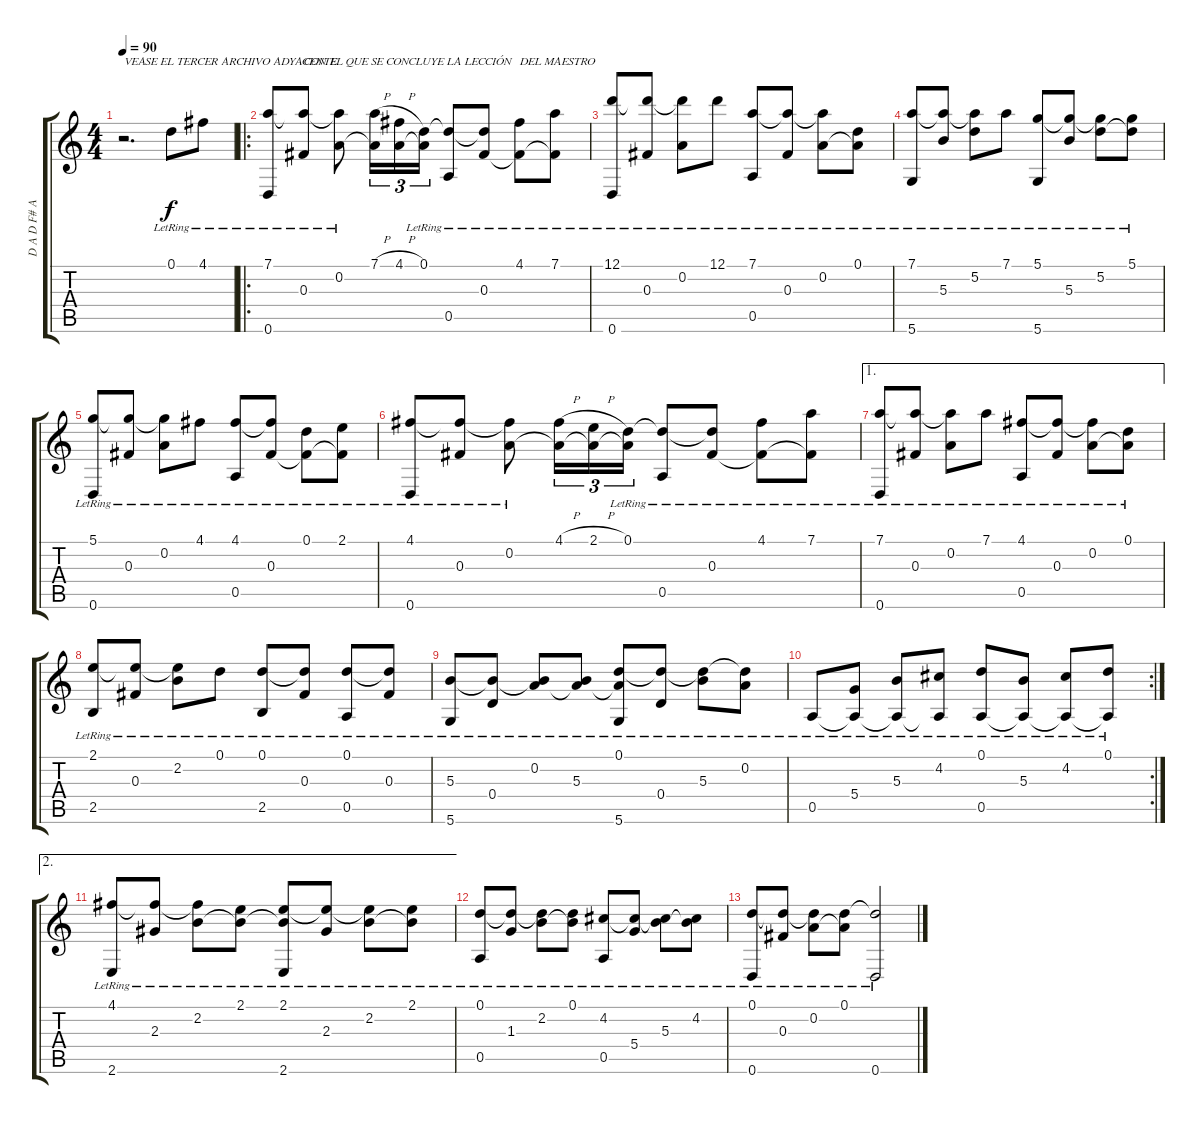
\track ("D A D F# A D" "D A D F# A") {instrument acousticguitarnylon}
\staff {score tabs}
\tuning (D4 A3 Gb3 D3 A2 D2) {hide}
\ts (4 4)
\tempo 90
\clef g2
\ks c
r.2{d txt "VEASE EL TERCER ARCHIVO ADYACENTE" dy f instrument acousticguitarnylon} 0.1{lr}.8 4.1{lr}.8 |
\ro
(7.1{lr} 0.6{lr}).8 (7.1{t} 0.3{lr}).8{txt "CON EL QUE SE CONCLUYE LA LECCIÓN"} (7.1{t} 0.2{lr}).8 (7.1{h} 0.2{t}).16{tu (3 2)} (4.1{h} 0.2{t}).16{tu (3 2)} (0.1{lr} 0.2{t}).16{tu (3 2)} (0.1{t} 0.5{lr}).8 (0.1{t} 0.3{lr}).8 (4.1{lr} 0.3{t}).8{txt "DEL MAESTRO"} (7.1{lr} 0.3{t}).8 |
(12.1{lr} 0.6{lr}).8 (12.1{t} 0.3{lr}).8 (12.1{t} 0.2{lr}).8 12.1{lr}.8 (7.1{lr} 0.5{lr}).8 (7.1{t} 0.3{lr}).8 (7.1{t} 0.2{lr}).8 (0.1{lr} 0.2{t}).8 |
(7.1{lr} 5.6{lr}).8 (7.1{t} 5.3{lr}).8 (7.1{t} 5.2{lr}).8 7.1{lr}.8 (5.1{lr} 5.6{lr}).8 (5.1{t} 5.3{lr}).8 (5.1{t} 5.2{lr}).8 (5.1{lr} 5.2{t}).8 |
(5.1{lr} 0.6{lr}).8 (5.1{t} 0.3{lr}).8 (5.1{t} 0.2{lr}).8 4.1{lr}.8 (4.1{lr} 0.5{lr}).8 (4.1{t} 0.3{lr}).8 (0.1{lr} 0.3{t}).8 (2.1{lr} 0.3{t}).8 |
(4.1{lr} 0.6{lr}).8 (4.1{t} 0.3{lr}).8 (4.1{t} 0.2{lr}).8 (4.1{h} 0.2{t}).16{tu (3 2)} (2.1{h} 0.2{t}).16{tu (3 2)} (0.1{lr} 0.2{t}).16{tu (3 2)} (0.1{t} 0.5{lr}).8 (0.1{t} 0.3{lr}).8 (4.1{lr} 0.3{t}).8 (7.1{lr} 0.3{t}).8 |
\ae 1
(7.1{lr} 0.6{lr}).8 (7.1{t} 0.3{lr}).8 (7.1{t} 0.2{lr}).8 7.1{lr}.8 (4.1{lr} 0.5{lr}).8 (4.1{t} 0.3{lr}).8 (4.1{t} 0.2{lr}).8 (0.1{lr} 0.2{t}).8 |
(2.1{lr} 2.5{lr}).8 (2.1{t} 0.3{lr}).8 (2.1{t} 2.2{lr}).8 0.1{lr}.8 (0.1{lr} 2.5{lr}).8 (0.1{t} 0.3{lr}).8 (0.1{lr} 0.5{lr}).8 (0.1{t} 0.3{lr}).8 |
(5.3{lr} 5.6{lr}).8 (5.3{t} 0.4{lr}).8 (0.2{lr} 5.3{t}).8 (0.2{t} 5.3{lr}).8 (0.1{lr} 0.2{t} 5.6{lr}).8 (0.1{t} 0.4{lr}).8 (0.1{t} 5.3{lr}).8 (0.1{t} 0.2{lr}).8 |
\rc 2
0.5{lr}.8 (5.4{lr} 0.5{t}).8 (5.3{lr} 0.5{t}).8 (4.2{lr} 0.5{t}).8 (0.1{lr} 0.5{lr}).8 (5.3{lr} 0.5{t}).8 (4.2{lr} 0.5{t}).8 (0.1{lr} 0.5{t}).8 |
\ae 2
(4.1{lr} 2.6{lr}).8 (4.1{t} 2.3{lr}).8 (4.1{t} 2.2{lr}).8 (2.1{lr} 2.2{t}).8 (2.1{lr} 2.2{t} 2.6{lr}).8 (2.1{t} 2.3{lr}).8 (2.1{t} 2.2{lr}).8 (2.1{lr} 2.2{t}).8 |
(0.1{lr} 0.5{lr}).8 (0.1{t} 1.3{lr}).8 (0.1{t} 2.2{lr}).8 (0.1{lr} 2.2{t}).8 (4.2{lr} 0.5{lr}).8 (4.2{t} 5.4{lr}).8 (4.2{t} 5.3{lr}).8 (4.2{lr} 5.3{t}).8 |
(0.1{lr} 0.6{lr}).8 (0.1{t} 0.3{lr}).8 (0.1{t} 0.2{lr}).8 (0.1{lr} 0.2{t}).8 (0.1{t} 0.6{lr}).2
